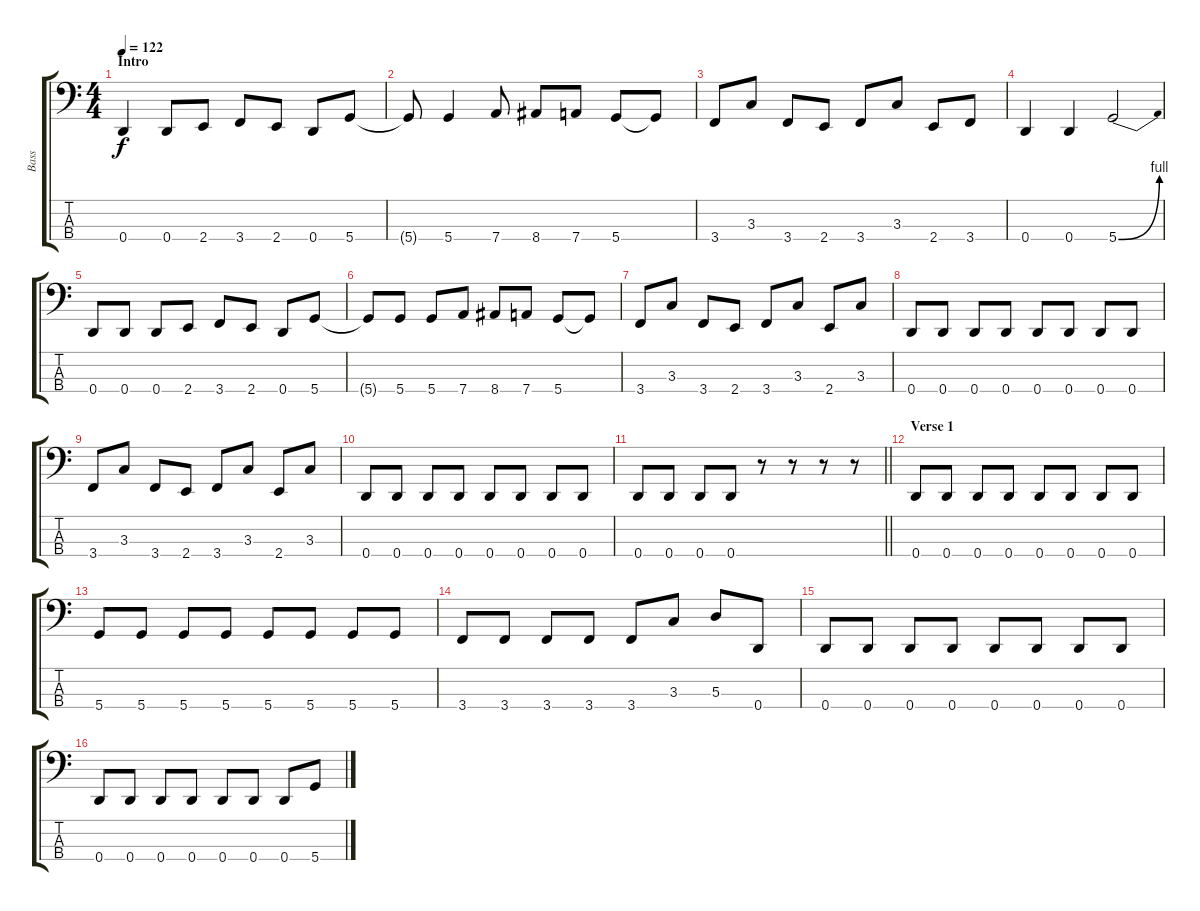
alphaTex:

\track ("Bass" "Bass") {instrument electricbasspick}
\staff {score tabs}
\tuning (G2 D2 A1 D1) {hide}
\ts (4 4)
\section ("" "Intro")
\tempo 122
\clef f4
\ks c
0.4.4{dy f instrument electricbasspick} 0.4.8 2.4.8 3.4.8 2.4.8 0.4.8 5.4.8 |
5.4{t}.8 5.4.4 7.4.8 8.4.8 7.4.8 5.4.8 5.4{t}.8 |
3.4.8 3.3.8 3.4.8 2.4.8 3.4.8 3.3.8 2.4.8 3.4.8 |
0.4.4 0.4.4 5.4{be (bend 0 0 60 4)}.2 |
0.4.8 0.4.8 0.4.8 2.4.8 3.4.8 2.4.8 0.4.8 5.4.8 |
5.4{t}.8 5.4.8 5.4.8 7.4.8 8.4.8 7.4.8 5.4.8 5.4{t}.8 |
3.4.8 3.3.8 3.4.8 2.4.8 3.4.8 3.3.8 2.4.8 3.3.8 |
0.4.8 0.4.8 0.4.8 0.4.8 0.4.8 0.4.8 0.4.8 0.4.8 |
3.4.8 3.3.8 3.4.8 2.4.8 3.4.8 3.3.8 2.4.8 3.3.8 |
0.4.8 0.4.8 0.4.8 0.4.8 0.4.8 0.4.8 0.4.8 0.4.8 |
\barLineRight lightlight
0.4.8 0.4.8 0.4.8 0.4.8 r.8 r.8 r.8 r.8 |
\section ("" "Verse 1")
0.4.8 0.4.8 0.4.8 0.4.8 0.4.8 0.4.8 0.4.8 0.4.8 |
5.4.8 5.4.8 5.4.8 5.4.8 5.4.8 5.4.8 5.4.8 5.4.8 |
3.4.8 3.4.8 3.4.8 3.4.8 3.4.8 3.3.8 5.3.8 0.4.8 |
0.4.8 0.4.8 0.4.8 0.4.8 0.4.8 0.4.8 0.4.8 0.4.8 |
0.4.8 0.4.8 0.4.8 0.4.8 0.4.8 0.4.8 0.4.8 5.4.8
